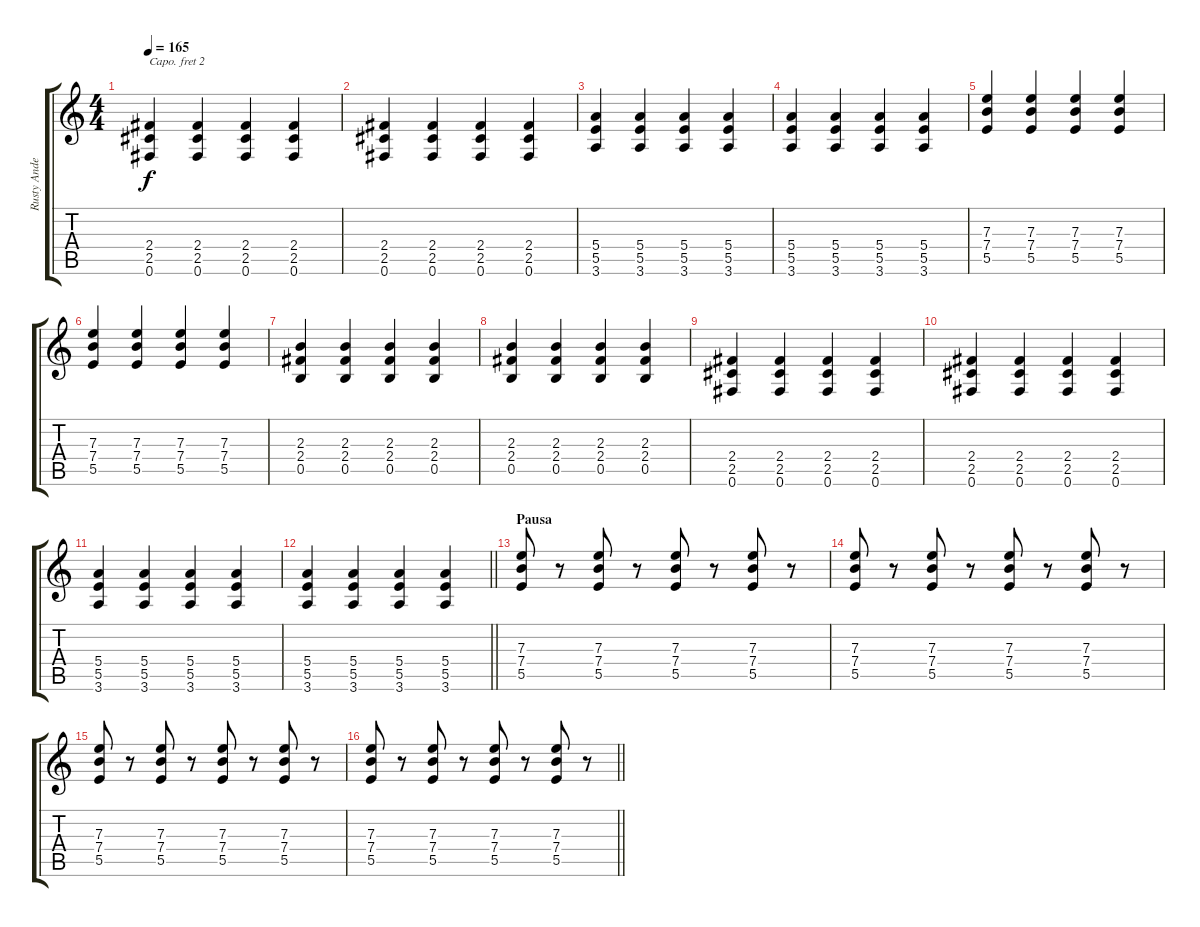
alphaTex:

\track ("Rusty Anderson" "Rusty Ande") {instrument distortionguitar}
\staff {score tabs}
\capo 2
\tuning (E4 B3 G3 D3 A2 E2) {hide}
\ts (4 4)
\tempo 165
\clef g2
\ks c
(2.4 2.5 0.6).4{dy f} (2.4 2.5 0.6).4 (2.4 2.5 0.6).4 (2.4 2.5 0.6).4 |
(2.4 2.5 0.6).4 (2.4 2.5 0.6).4 (2.4 2.5 0.6).4 (2.4 2.5 0.6).4 |
(5.4 5.5 3.6).4 (5.4 5.5 3.6).4 (5.4 5.5 3.6).4 (5.4 5.5 3.6).4 |
(5.4 5.5 3.6).4 (5.4 5.5 3.6).4 (5.4 5.5 3.6).4 (5.4 5.5 3.6).4 |
(7.3 7.4 5.5).4 (7.3 7.4 5.5).4 (7.3 7.4 5.5).4 (7.3 7.4 5.5).4 |
(7.3 7.4 5.5).4 (7.3 7.4 5.5).4 (7.3 7.4 5.5).4 (7.3 7.4 5.5).4 |
(2.3 2.4 0.5).4 (2.3 2.4 0.5).4 (2.3 2.4 0.5).4 (2.3 2.4 0.5).4 |
(2.3 2.4 0.5).4 (2.3 2.4 0.5).4 (2.3 2.4 0.5).4 (2.3 2.4 0.5).4 |
(2.4 2.5 0.6).4 (2.4 2.5 0.6).4 (2.4 2.5 0.6).4 (2.4 2.5 0.6).4 |
(2.4 2.5 0.6).4 (2.4 2.5 0.6).4 (2.4 2.5 0.6).4 (2.4 2.5 0.6).4 |
(5.4 5.5 3.6).4 (5.4 5.5 3.6).4 (5.4 5.5 3.6).4 (5.4 5.5 3.6).4 |
\barLineRight lightlight
(5.4 5.5 3.6).4 (5.4 5.5 3.6).4 (5.4 5.5 3.6).4 (5.4 5.5 3.6).4 |
\section ("" "Pausa")
(7.3 7.4 5.5).8 r.8 (7.3 7.4 5.5).8 r.8 (7.3 7.4 5.5).8 r.8 (7.3 7.4 5.5).8 r.8 |
(7.3 7.4 5.5).8 r.8 (7.3 7.4 5.5).8 r.8 (7.3 7.4 5.5).8 r.8 (7.3 7.4 5.5).8 r.8 |
(7.3 7.4 5.5).8 r.8 (7.3 7.4 5.5).8 r.8 (7.3 7.4 5.5).8 r.8 (7.3 7.4 5.5).8 r.8 |
\barLineRight lightlight
(7.3 7.4 5.5).8 r.8 (7.3 7.4 5.5).8 r.8 (7.3 7.4 5.5).8 r.8 (7.3 7.4 5.5).8 r.8
